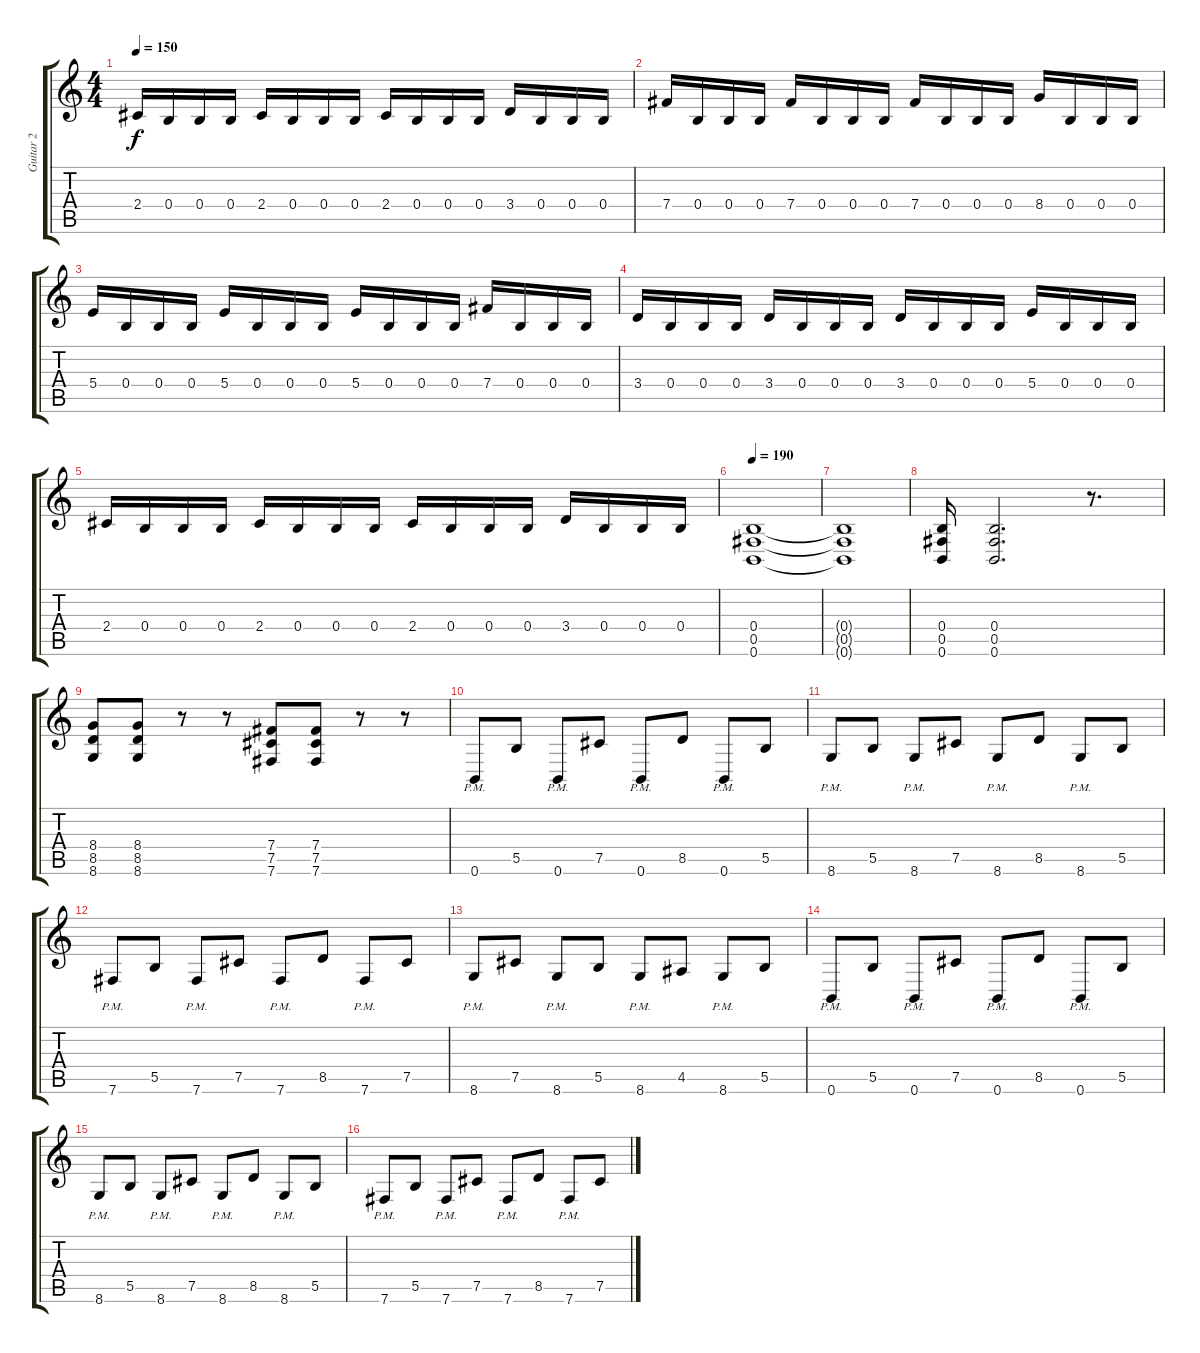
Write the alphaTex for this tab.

\track ("Guitar 2" "Guitar 2") {instrument distortionguitar}
\staff {score tabs}
\tuning (Db4 Ab3 E3 B2 Gb2 B1) {hide}
\ts (4 4)
\tempo 150
\clef g2
\ks c
2.4.16{dy f} 0.4.16 0.4.16 0.4.16 2.4.16 0.4.16 0.4.16 0.4.16 2.4.16 0.4.16 0.4.16 0.4.16 3.4.16 0.4.16 0.4.16 0.4.16 |
7.4.16 0.4.16 0.4.16 0.4.16 7.4.16 0.4.16 0.4.16 0.4.16 7.4.16 0.4.16 0.4.16 0.4.16 8.4.16 0.4.16 0.4.16 0.4.16 |
5.4.16 0.4.16 0.4.16 0.4.16 5.4.16 0.4.16 0.4.16 0.4.16 5.4.16 0.4.16 0.4.16 0.4.16 7.4.16 0.4.16 0.4.16 0.4.16 |
3.4.16 0.4.16 0.4.16 0.4.16 3.4.16 0.4.16 0.4.16 0.4.16 3.4.16 0.4.16 0.4.16 0.4.16 5.4.16 0.4.16 0.4.16 0.4.16 |
2.4.16 0.4.16 0.4.16 0.4.16 2.4.16 0.4.16 0.4.16 0.4.16 2.4.16 0.4.16 0.4.16 0.4.16 3.4.16 0.4.16 0.4.16 0.4.16 |
\tempo 190
(0.4 0.5 0.6).1 |
(0.4{t} 0.5{t} 0.6{t}).1 |
(0.4 0.5 0.6).16 (0.4 0.5 0.6).2{d} r.8{d} |
(8.4 8.5 8.6).8 (8.4 8.5 8.6).8 r.8 r.8 (7.4 7.5 7.6).8 (7.4 7.5 7.6).8 r.8 r.8 |
0.6{pm}.8{balance 0} 5.5.8 0.6{pm}.8 7.5.8 0.6{pm}.8 8.5.8 0.6{pm}.8 5.5.8 |
8.6{pm}.8 5.5.8 8.6{pm}.8 7.5.8 8.6{pm}.8 8.5.8 8.6{pm}.8 5.5.8 |
7.6{pm}.8 5.5.8 7.6{pm}.8 7.5.8 7.6{pm}.8 8.5.8 7.6{pm}.8 7.5.8 |
8.6{pm}.8 7.5.8 8.6{pm}.8 5.5.8 8.6{pm}.8 4.5.8 8.6{pm}.8 5.5.8 |
0.6{pm}.8 5.5.8 0.6{pm}.8 7.5.8 0.6{pm}.8 8.5.8 0.6{pm}.8 5.5.8 |
8.6{pm}.8 5.5.8 8.6{pm}.8 7.5.8 8.6{pm}.8 8.5.8 8.6{pm}.8 5.5.8 |
7.6{pm}.8 5.5.8 7.6{pm}.8 7.5.8 7.6{pm}.8 8.5.8 7.6{pm}.8 7.5.8
